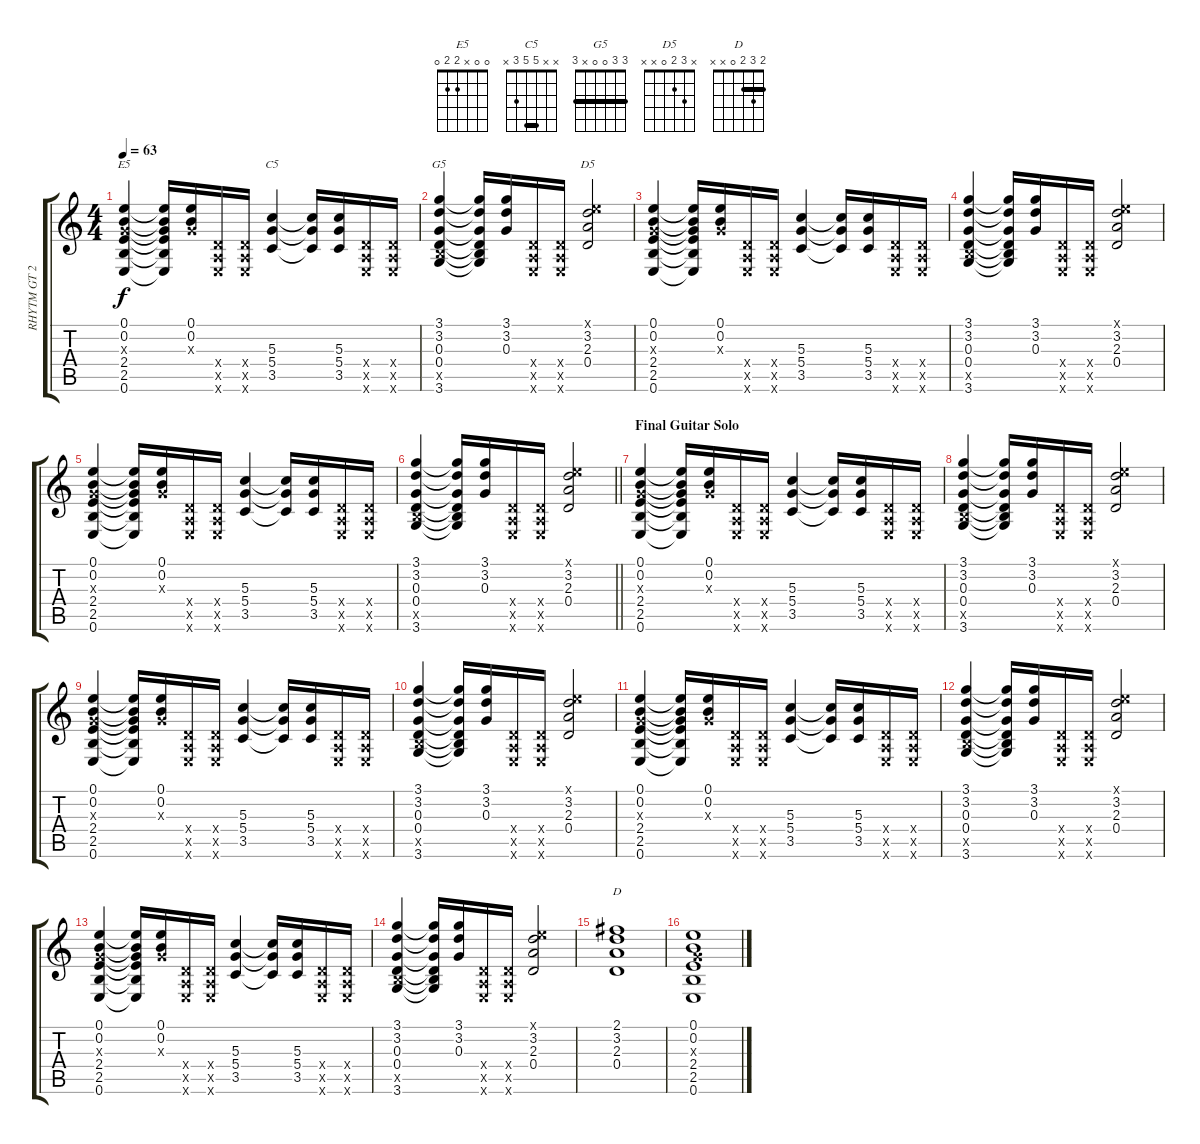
\track ("RHYTM GT 2" "RHYTM GT 2") {instrument distortionguitar}
\staff {score tabs}
\tuning (E4 B3 G3 D3 A2 E2) {hide}
\chord ("E5" 0 0 x 2 2 0)
\chord ("C5" x x 5 5 3 x) {barre 5}
\chord ("G5" 3 3 0 0 x 3) {barre 3}
\chord ("D5" x 3 2 0 x x)
\chord ("D" 2 3 2 0 x x) {barre 2}
\ts (4 4)
\tempo 63
\clef g2
\ks c
(0.1 0.2 0.3{x} 2.4 2.5 0.6).4{ch "E5" dy f} (0.1{t} 0.2{t} 0.3{t} 2.4{t} 2.5{t} 0.6{t}).16 (0.1 0.2 0.3{x}).16 (0.4{x} 0.5{x} 0.6{x}).16 (0.4{x} 0.5{x} 0.6{x}).16 (5.3 5.4 3.5).4{ch "C5"} (5.3{t} 5.4{t} 3.5{t}).16 (5.3 5.4 3.5).16 (0.4{x} 0.5{x} 0.6{x}).16 (0.4{x} 0.5{x} 0.6{x}).16 |
(3.1 3.2 0.3 0.4 2.5{x} 3.6).4{ch "G5"} (3.1{t} 3.2{t} 0.3{t} 0.4{t} 2.5{t} 3.6{t}).16 (3.1 3.2 0.3).16 (0.4{x} 0.5{x} 0.6{x}).16 (0.4{x} 0.5{x} 0.6{x}).16 (0.1{x} 3.2 2.3 0.4).2{ch "D5"} |
(0.1 0.2 0.3{x} 2.4 2.5 0.6).4 (0.1{t} 0.2{t} 0.3{t} 2.4{t} 2.5{t} 0.6{t}).16 (0.1 0.2 0.3{x}).16 (0.4{x} 0.5{x} 0.6{x}).16 (0.4{x} 0.5{x} 0.6{x}).16 (5.3 5.4 3.5).4 (5.3{t} 5.4{t} 3.5{t}).16 (5.3 5.4 3.5).16 (0.4{x} 0.5{x} 0.6{x}).16 (0.4{x} 0.5{x} 0.6{x}).16 |
(3.1 3.2 0.3 0.4 2.5{x} 3.6).4 (3.1{t} 3.2{t} 0.3{t} 0.4{t} 2.5{t} 3.6{t}).16 (3.1 3.2 0.3).16 (0.4{x} 0.5{x} 0.6{x}).16 (0.4{x} 0.5{x} 0.6{x}).16 (0.1{x} 3.2 2.3 0.4).2 |
(0.1 0.2 0.3{x} 2.4 2.5 0.6).4 (0.1{t} 0.2{t} 0.3{t} 2.4{t} 2.5{t} 0.6{t}).16 (0.1 0.2 0.3{x}).16 (0.4{x} 0.5{x} 0.6{x}).16 (0.4{x} 0.5{x} 0.6{x}).16 (5.3 5.4 3.5).4 (5.3{t} 5.4{t} 3.5{t}).16 (5.3 5.4 3.5).16 (0.4{x} 0.5{x} 0.6{x}).16 (0.4{x} 0.5{x} 0.6{x}).16 |
\barLineRight lightlight
(3.1 3.2 0.3 0.4 2.5{x} 3.6).4 (3.1{t} 3.2{t} 0.3{t} 0.4{t} 2.5{t} 3.6{t}).16 (3.1 3.2 0.3).16 (0.4{x} 0.5{x} 0.6{x}).16 (0.4{x} 0.5{x} 0.6{x}).16 (0.1{x} 3.2 2.3 0.4).2 |
\section ("" "Final Guitar Solo")
(0.1 0.2 0.3{x} 2.4 2.5 0.6).4 (0.1{t} 0.2{t} 0.3{t} 2.4{t} 2.5{t} 0.6{t}).16 (0.1 0.2 0.3{x}).16 (0.4{x} 0.5{x} 0.6{x}).16 (0.4{x} 0.5{x} 0.6{x}).16 (5.3 5.4 3.5).4 (5.3{t} 5.4{t} 3.5{t}).16 (5.3 5.4 3.5).16 (0.4{x} 0.5{x} 0.6{x}).16 (0.4{x} 0.5{x} 0.6{x}).16 |
(3.1 3.2 0.3 0.4 2.5{x} 3.6).4 (3.1{t} 3.2{t} 0.3{t} 0.4{t} 2.5{t} 3.6{t}).16 (3.1 3.2 0.3).16 (0.4{x} 0.5{x} 0.6{x}).16 (0.4{x} 0.5{x} 0.6{x}).16 (0.1{x} 3.2 2.3 0.4).2 |
(0.1 0.2 0.3{x} 2.4 2.5 0.6).4 (0.1{t} 0.2{t} 0.3{t} 2.4{t} 2.5{t} 0.6{t}).16 (0.1 0.2 0.3{x}).16 (0.4{x} 0.5{x} 0.6{x}).16 (0.4{x} 0.5{x} 0.6{x}).16 (5.3 5.4 3.5).4 (5.3{t} 5.4{t} 3.5{t}).16 (5.3 5.4 3.5).16 (0.4{x} 0.5{x} 0.6{x}).16 (0.4{x} 0.5{x} 0.6{x}).16 |
(3.1 3.2 0.3 0.4 2.5{x} 3.6).4 (3.1{t} 3.2{t} 0.3{t} 0.4{t} 2.5{t} 3.6{t}).16 (3.1 3.2 0.3).16 (0.4{x} 0.5{x} 0.6{x}).16 (0.4{x} 0.5{x} 0.6{x}).16 (0.1{x} 3.2 2.3 0.4).2 |
(0.1 0.2 0.3{x} 2.4 2.5 0.6).4 (0.1{t} 0.2{t} 0.3{t} 2.4{t} 2.5{t} 0.6{t}).16 (0.1 0.2 0.3{x}).16 (0.4{x} 0.5{x} 0.6{x}).16 (0.4{x} 0.5{x} 0.6{x}).16 (5.3 5.4 3.5).4 (5.3{t} 5.4{t} 3.5{t}).16 (5.3 5.4 3.5).16 (0.4{x} 0.5{x} 0.6{x}).16 (0.4{x} 0.5{x} 0.6{x}).16 |
(3.1 3.2 0.3 0.4 2.5{x} 3.6).4 (3.1{t} 3.2{t} 0.3{t} 0.4{t} 2.5{t} 3.6{t}).16 (3.1 3.2 0.3).16 (0.4{x} 0.5{x} 0.6{x}).16 (0.4{x} 0.5{x} 0.6{x}).16 (0.1{x} 3.2 2.3 0.4).2 |
(0.1 0.2 0.3{x} 2.4 2.5 0.6).4 (0.1{t} 0.2{t} 0.3{t} 2.4{t} 2.5{t} 0.6{t}).16 (0.1 0.2 0.3{x}).16 (0.4{x} 0.5{x} 0.6{x}).16 (0.4{x} 0.5{x} 0.6{x}).16 (5.3 5.4 3.5).4 (5.3{t} 5.4{t} 3.5{t}).16 (5.3 5.4 3.5).16 (0.4{x} 0.5{x} 0.6{x}).16 (0.4{x} 0.5{x} 0.6{x}).16 |
(3.1 3.2 0.3 0.4 2.5{x} 3.6).4 (3.1{t} 3.2{t} 0.3{t} 0.4{t} 2.5{t} 3.6{t}).16 (3.1 3.2 0.3).16 (0.4{x} 0.5{x} 0.6{x}).16 (0.4{x} 0.5{x} 0.6{x}).16 (0.1{x} 3.2 2.3 0.4).2 |
(2.1 3.2 2.3 0.4).1{ch "D"} |
(0.1 0.2 0.3{x} 2.4 2.5 0.6).1{volume 2}
